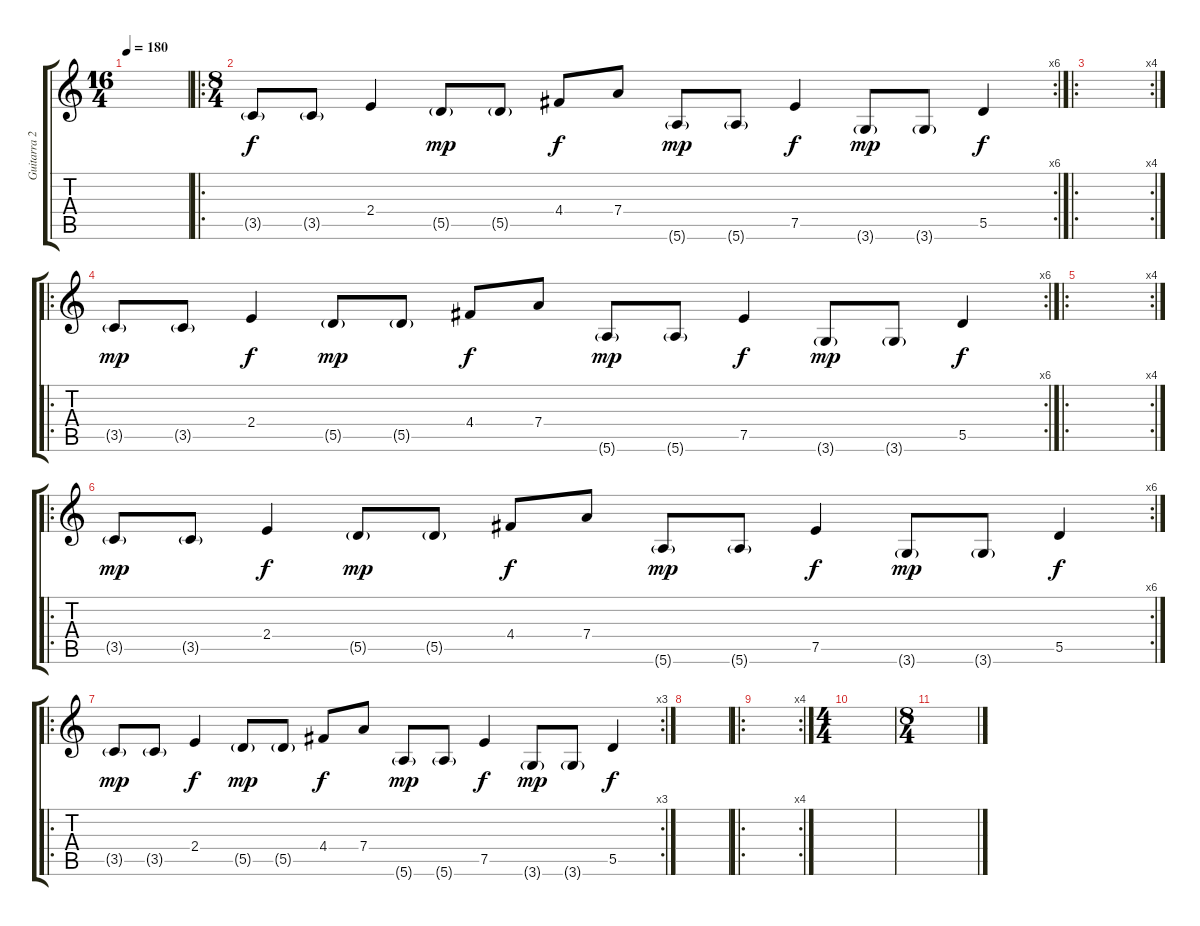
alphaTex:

\track ("Guitarra 2 (DIEGO)" "Guitarra 2") {instrument distortionguitar}
\staff {score tabs}
\tuning (E4 B3 G3 D3 A2 E2) {hide}
\ts (16 4)
\tempo 180
\clef g2
\ks c
|
\ro
\rc 6
\ts (8 4)
3.5{g}.8 3.5{g}.8 2.4.4{dy f} 5.5{g}.8{dy mp} 5.5{g}.8 4.4.8{dy f} 7.4.8 5.6{g}.8{dy mp} 5.6{g}.8 7.5.4{dy f} 3.6{g}.8{dy mp} 3.6{g}.8 5.5.4{dy f} |
\ro
\rc 4
|
\ro
\rc 6
3.5{g}.8{dy mp} 3.5{g}.8 2.4.4{dy f} 5.5{g}.8{dy mp} 5.5{g}.8 4.4.8{dy f} 7.4.8 5.6{g}.8{dy mp} 5.6{g}.8 7.5.4{dy f} 3.6{g}.8{dy mp} 3.6{g}.8 5.5.4{dy f} |
\ro
\rc 4
|
\ro
\rc 6
3.5{g}.8{dy mp} 3.5{g}.8 2.4.4{dy f} 5.5{g}.8{dy mp} 5.5{g}.8 4.4.8{dy f} 7.4.8 5.6{g}.8{dy mp} 5.6{g}.8 7.5.4{dy f} 3.6{g}.8{dy mp} 3.6{g}.8 5.5.4{dy f} |
\ro
\rc 3
3.5{g}.8{dy mp} 3.5{g}.8 2.4.4{dy f} 5.5{g}.8{dy mp} 5.5{g}.8 4.4.8{dy f} 7.4.8 5.6{g}.8{dy mp} 5.6{g}.8 7.5.4{dy f} 3.6{g}.8{dy mp} 3.6{g}.8 5.5.4{dy f} |
|
\ro
\rc 4
|
\ts (4 4)
|
\ts (8 4)
